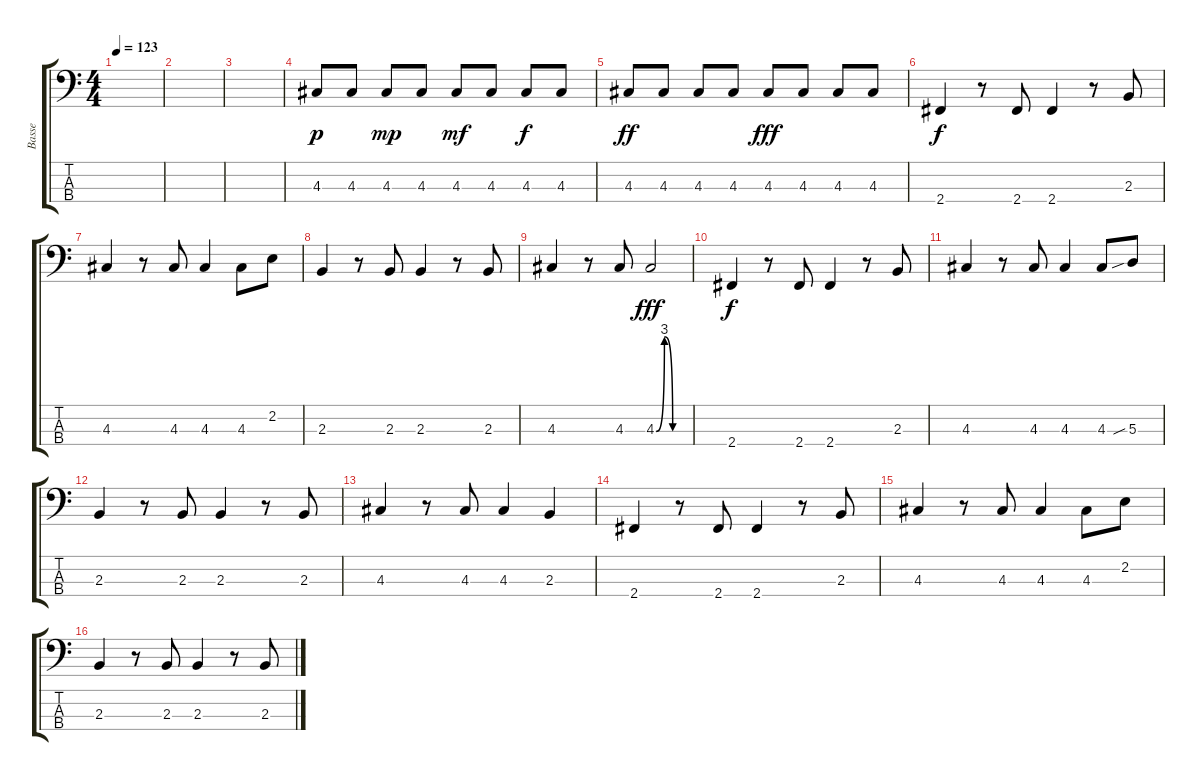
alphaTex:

\track ("Basse" "Basse") {instrument electricbassfinger}
\staff {score tabs}
\tuning (G2 D2 A1 E1) {hide}
\ts (4 4)
\tempo 123
\clef f4
\ks c
|
|
|
4.3.8{dy p} 4.3.8 4.3.8{dy mp} 4.3.8 4.3.8{dy mf} 4.3.8 4.3.8{dy f} 4.3.8 |
4.3.8{dy ff} 4.3.8 4.3.8 4.3.8 4.3.8{dy fff} 4.3.8 4.3.8 4.3.8 |
2.4.4{dy f} r.8 2.4.8 2.4.4 r.8 2.3.8 |
4.3.4 r.8 4.3.8 4.3.4 4.3.8 2.2.8 |
2.3.4 r.8 2.3.8 2.3.4 r.8 2.3.8 |
4.3.4 r.8 4.3.8 4.3{be (custom 0 0 15 12 30 0 60 0)}.2{dy fff} |
2.4.4{dy f} r.8 2.4.8 2.4.4 r.8 2.3.8 |
4.3.4 r.8 4.3.8 4.3.4 4.3.8 5.3{sib}.8 |
2.3.4 r.8 2.3.8 2.3.4 r.8 2.3.8 |
4.3.4 r.8 4.3.8 4.3.4 2.3.4 |
2.4.4 r.8 2.4.8 2.4.4 r.8 2.3.8 |
4.3.4 r.8 4.3.8 4.3.4 4.3.8 2.2.8 |
2.3.4 r.8 2.3.8 2.3.4 r.8 2.3.8
